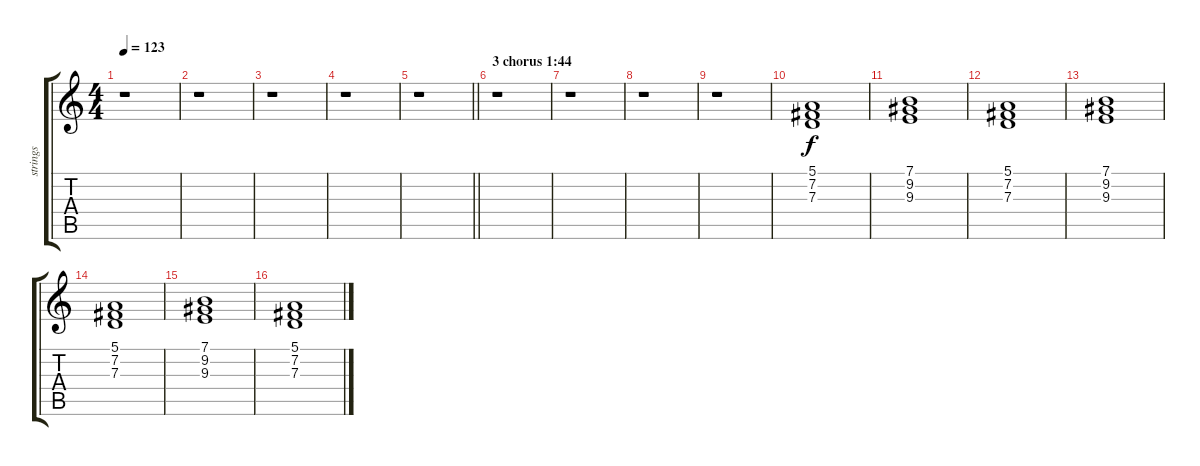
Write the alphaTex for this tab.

\track ("strings" "strings") {instrument synthstrings1}
\staff {score tabs}
\tuning (E4 B3 G3 D3 A2 E2) {hide}
\ts (4 4)
\tempo 123
\clef g2
\ks c
r.1{dy f} |
r.1 |
r.1 |
r.1 |
\barLineRight lightlight
r.1 |
\section ("" "3 chorus 1:44")
r.1 |
r.1 |
r.1 |
r.1 |
(5.1 7.2 7.3).1 |
(7.1 9.2 9.3).1 |
(5.1 7.2 7.3).1 |
(7.1 9.2 9.3).1 |
(5.1 7.2 7.3).1 |
(7.1 9.2 9.3).1 |
(5.1 7.2 7.3).1
